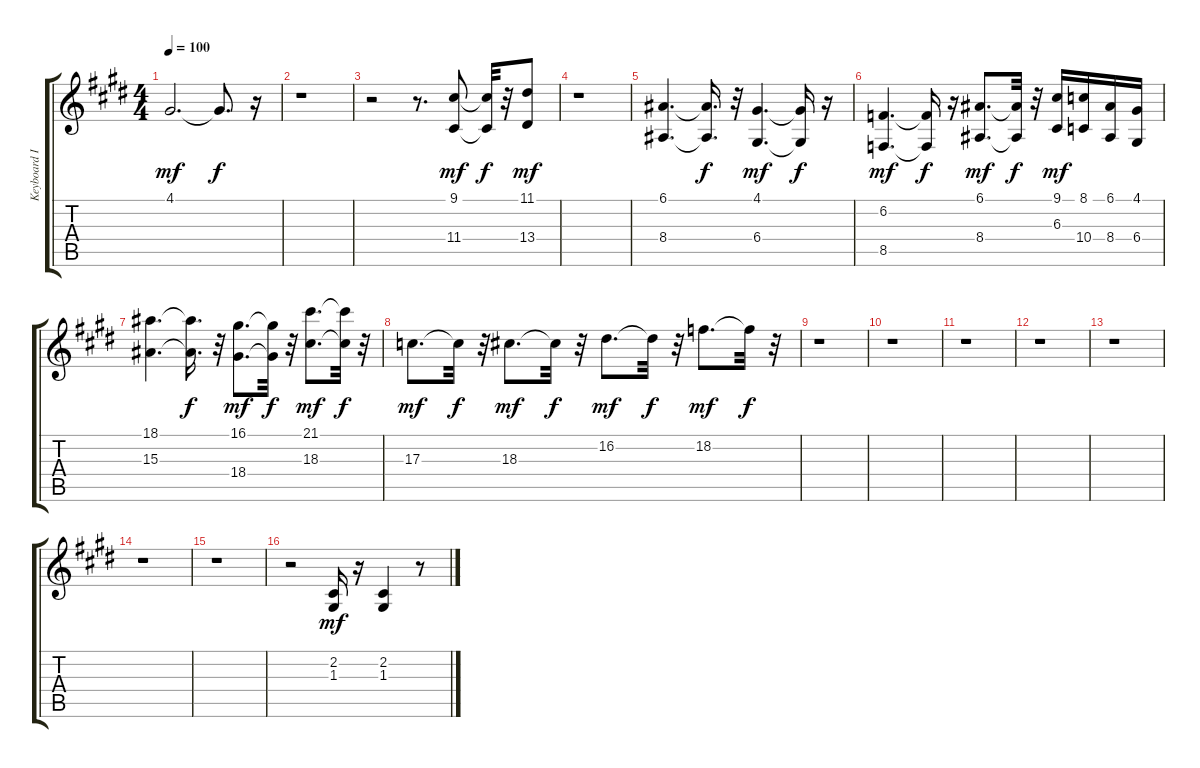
\track ("Keyboard III" "Keyboard I") {instrument lead2sawtooth}
\staff {score tabs}
\tuning (E4 B3 G3 D3 A2 E2) {hide}
\ts (4 4)
\tempo 100
\clef g2
\ks e
4.1.2{d dy mf} 4.1{t}.8{d dy f} r.16 |
r.1 |
r.2 r.8{d} (9.1 11.4).8{dy mf} (9.1{t} 11.4{t}).32{dy f} r.32 (11.1 13.4).8{dy mf} |
r.1 |
(6.1 8.4).4{d} (6.1{t} 8.4{t}).16{d dy f} r.32 (4.1 6.4).4{d dy mf} (4.1{t} 6.4{t}).16{dy f} r.16 |
(6.2 8.5).4{d dy mf} (6.2{t} 8.5{t}).16{dy f} r.16 (6.1 8.4).8{d dy mf} (6.1{t} 8.4{t}).32{dy f} r.32 (9.1 6.3).16{dy mf} (8.1 10.4).16 (6.1 8.4).16 (4.1 6.4).16 |
(18.1 15.3).4{d} (18.1{t} 15.3{t}).16{d dy f} r.32 (16.1 18.4).8{d dy mf} (16.1{t} 18.4{t}).32{dy f} r.32 (21.1 18.3).8{d dy mf} (21.1{t} 18.3{t}).32{dy f} r.32 |
17.3.8{d dy mf} 17.3{t}.32{dy f} r.32 18.3.8{d dy mf} 18.3{t}.32{dy f} r.32 16.2.8{d dy mf} 16.2{t}.32{dy f} r.32 18.2.8{d dy mf} 18.2{t}.32{dy f} r.32 |
r.1 |
r.1 |
r.1 |
r.1 |
r.1 |
r.1 |
r.1 |
r.2 (2.2 1.3).16{dy mf} r.16 (2.2 1.3).4 r.8
